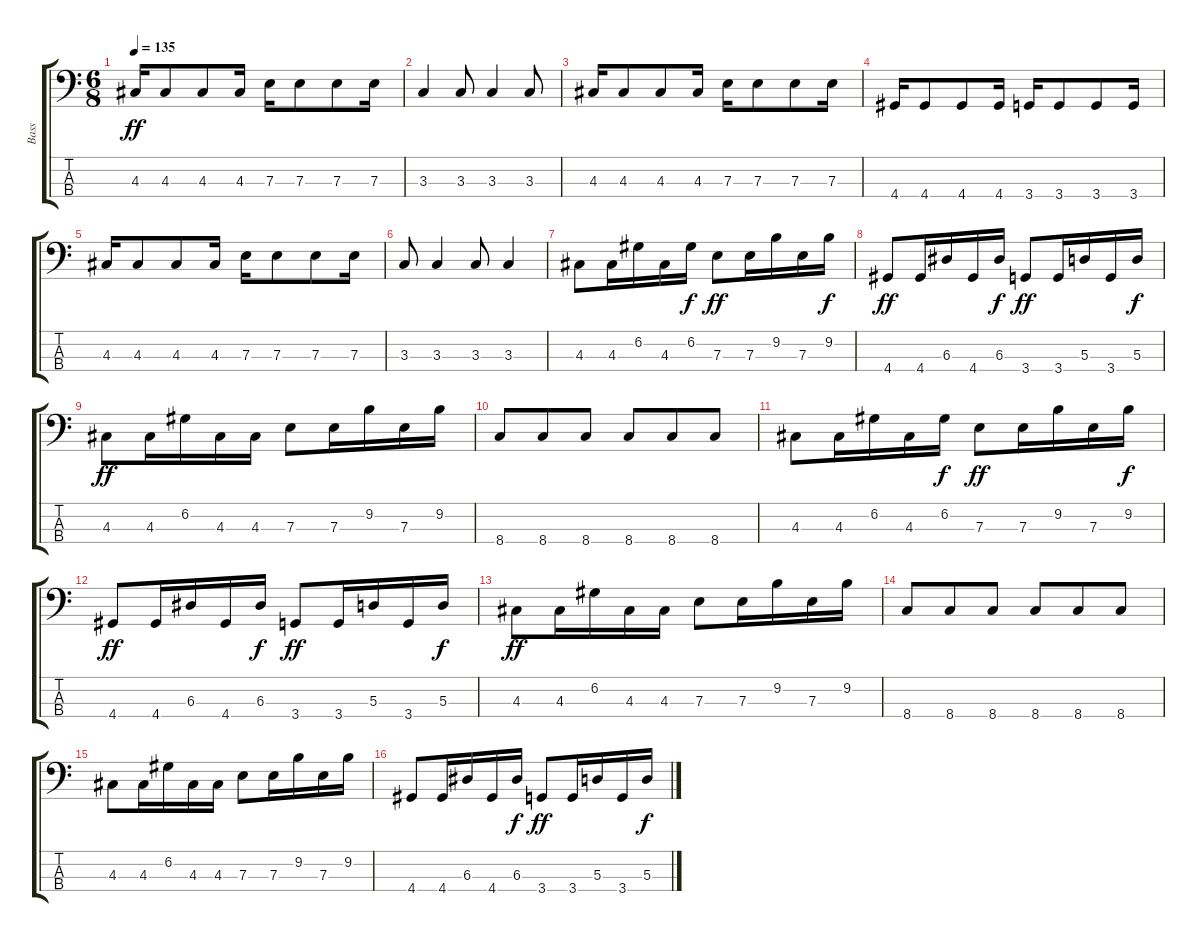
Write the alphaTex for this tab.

\track ("Bass" "Bass") {instrument electricbassfinger}
\staff {score tabs}
\tuning (G2 D2 A1 E1) {hide}
\ts (6 8)
\tempo 135
\clef f4
\ks c
4.3.16{dy ff} 4.3.8 4.3.8 4.3.16 7.3.16 7.3.8 7.3.8 7.3.16 |
3.3.4 3.3.8 3.3.4 3.3.8 |
4.3.16 4.3.8 4.3.8 4.3.16 7.3.16 7.3.8 7.3.8 7.3.16 |
4.4.16 4.4.8 4.4.8 4.4.16 3.4.16 3.4.8 3.4.8 3.4.16 |
4.3.16 4.3.8 4.3.8 4.3.16 7.3.16 7.3.8 7.3.8 7.3.16 |
3.3.8 3.3.4 3.3.8 3.3.4 |
4.3.8 4.3.16 6.2.16 4.3.16 6.2.16{dy f} 7.3.8{dy ff} 7.3.16 9.2.16 7.3.16 9.2.16{dy f} |
4.4.8{dy ff} 4.4.16 6.3.16 4.4.16 6.3.16{dy f} 3.4.8{dy ff} 3.4.16 5.3.16 3.4.16 5.3.16{dy f} |
4.3.8{dy ff} 4.3.16 6.2.16 4.3.16 4.3.16 7.3.8 7.3.16 9.2.16 7.3.16 9.2.16 |
8.4.8 8.4.8 8.4.8 8.4.8 8.4.8 8.4.8 |
4.3.8 4.3.16 6.2.16 4.3.16 6.2.16{dy f} 7.3.8{dy ff} 7.3.16 9.2.16 7.3.16 9.2.16{dy f} |
4.4.8{dy ff} 4.4.16 6.3.16 4.4.16 6.3.16{dy f} 3.4.8{dy ff} 3.4.16 5.3.16 3.4.16 5.3.16{dy f} |
4.3.8{dy ff} 4.3.16 6.2.16 4.3.16 4.3.16 7.3.8 7.3.16 9.2.16 7.3.16 9.2.16 |
8.4.8 8.4.8 8.4.8 8.4.8 8.4.8 8.4.8 |
4.3.8 4.3.16 6.2.16 4.3.16 4.3.16 7.3.8 7.3.16 9.2.16 7.3.16 9.2.16 |
4.4.8 4.4.16 6.3.16 4.4.16 6.3.16{dy f} 3.4.8{dy ff} 3.4.16 5.3.16 3.4.16 5.3.16{dy f}
